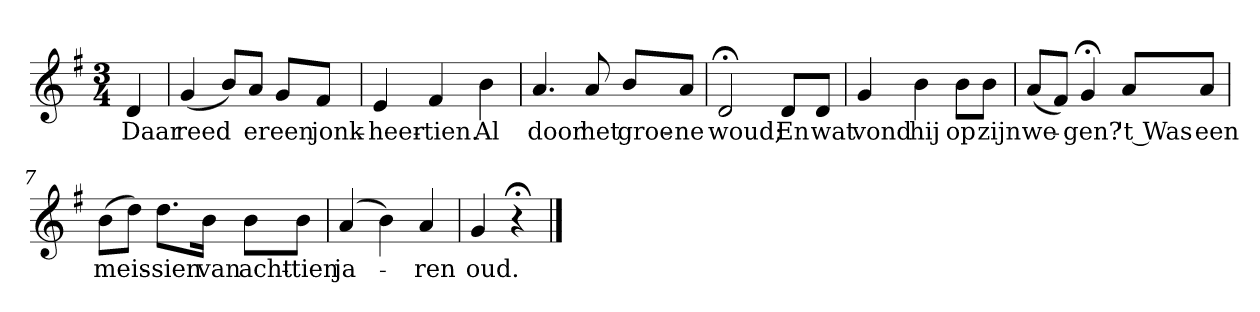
**kern	**text
*part1	*part1
*staff1	*staff1
*k[f#]	*
*G:	*
*M3/4	*
*MM120	*
=	=
4d	Daar
=1	=1
(4g	reed
8bL)	.
8aJ	er
8gL	een
8f#J	jonk-
=2	=2
4e	-heer-
4f#	-tien.
4b	Al
=3	=3
4.a	door
8a	het
8bL	groe-
8aJ	-ne
=4	=4
2d;<	woud;
8dL	En
8dJ	wat
=5	=5
4g	vond
4b	hij
8bL	op
8bJ	zijn
=6	=6
(8aL	we-
8f#J)	.
4g;<	-gen?
8aL	't Was
8aJ	een
=7	=7
(8bL	meis-
8ddJ)	.
8.ddL	-sien
16bJk	van
8bL	acht-
8bJ	-tien
=8	=8
(4a	ja-
4b)	.
4a	-ren
=9	=9
4g	oud.
4r;<	.
==	==
*-	*-
